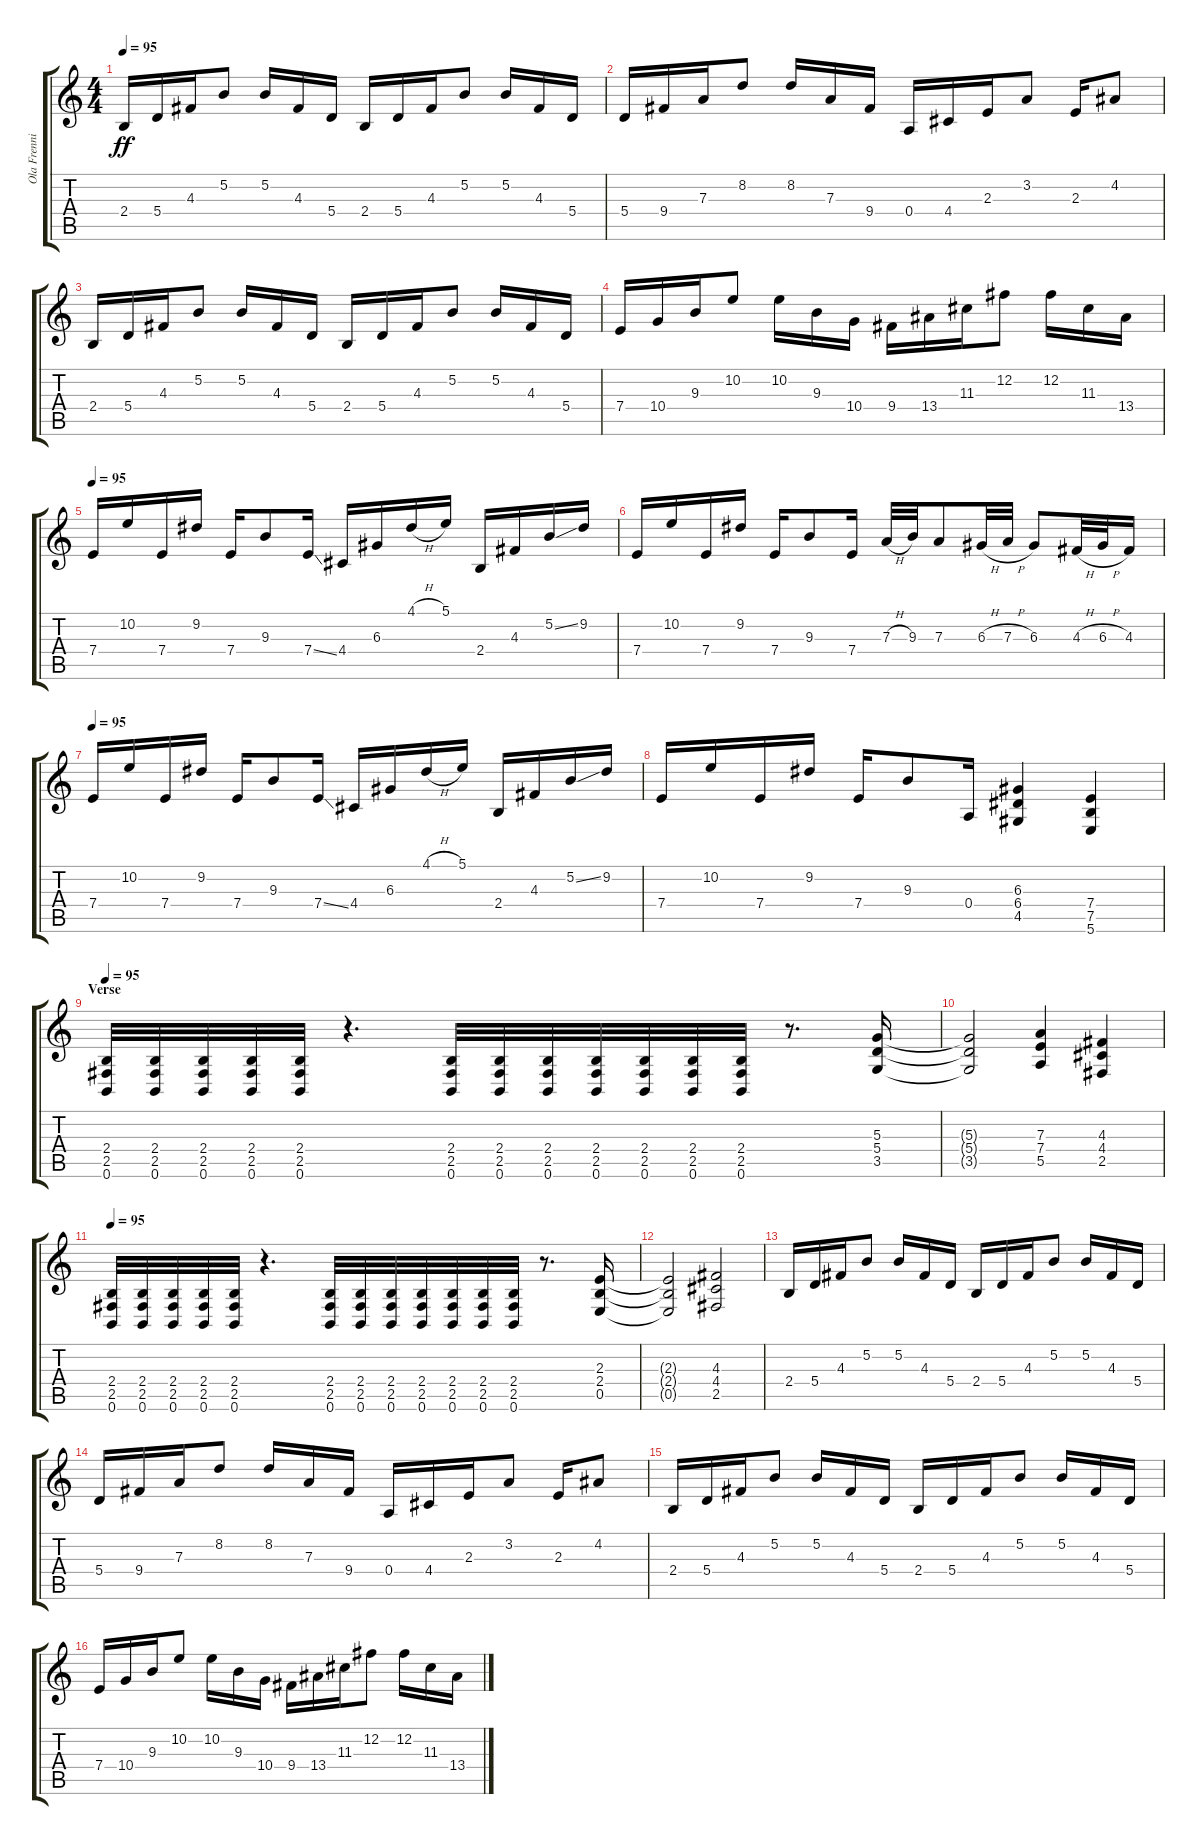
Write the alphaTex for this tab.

\track ("Ola Frenning" "Ola Frenni") {instrument distortionguitar}
\staff {score tabs}
\tuning (B3 Gb3 D3 A2 E2 B1) {hide}
\ts (4 4)
\tempo 95
\clef g2
\ks c
2.4.16{dy ff} 5.4.16 4.3.16 5.2.8 5.2.16 4.3.16 5.4.16 2.4.16 5.4.16 4.3.16 5.2.8 5.2.16 4.3.16 5.4.16 |
5.4.16 9.4.16 7.3.16 8.2.8 8.2.16 7.3.16 9.4.16 0.4.16 4.4.16 2.3.16 3.2.8 2.3.16 4.2.8 |
2.4.16 5.4.16 4.3.16 5.2.8 5.2.16 4.3.16 5.4.16 2.4.16 5.4.16 4.3.16 5.2.8 5.2.16 4.3.16 5.4.16 |
7.4.16 10.4.16 9.3.16 10.2.8 10.2.16 9.3.16 10.4.16 9.4.16 13.4.16 11.3.16 12.2.8 12.2.16 11.3.16 13.4.16 |
\tempo 95
7.4.16 10.2.16 7.4.16 9.2.16 7.4.16 9.3.8 7.4{ss}.16 4.4.16 6.3.16 4.1{h}.16 5.1.16 2.4.16 4.3.16 5.2{ss}.16 9.2.16 |
7.4.16 10.2.16 7.4.16 9.2.16 7.4.16 9.3.8 7.4.16 7.3{h}.32 9.3.32 7.3.8 6.3{h}.32 7.3{h}.32 6.3.8 4.3{h}.32 6.3{h}.32 4.3.16 |
\tempo 95
7.4.16 10.2.16 7.4.16 9.2.16 7.4.16 9.3.8 7.4{ss}.16 4.4.16 6.3.16 4.1{h}.16 5.1.16 2.4.16 4.3.16 5.2{ss}.16 9.2.16 |
7.4.16 10.2.16 7.4.16 9.2.16 7.4.16 9.3.8 0.4.16 (6.3 6.4 4.5).4 (7.4 7.5 5.6).4 |
\section ("" "Verse")
\tempo 95
(2.4 2.5 0.6).32 (2.4 2.5 0.6).32 (2.4 2.5 0.6).32 (2.4 2.5 0.6).32 (2.4 2.5 0.6).32 r.4{d} (2.4 2.5 0.6).32 (2.4 2.5 0.6).32 (2.4 2.5 0.6).32 (2.4 2.5 0.6).32 (2.4 2.5 0.6).32 (2.4 2.5 0.6).32 (2.4 2.5 0.6).32 r.8{d} (5.3 5.4 3.5).16 |
(5.3{t} 5.4{t} 3.5{t}).2 (7.3 7.4 5.5).4 (4.3 4.4 2.5).4 |
\tempo 95
(2.4 2.5 0.6).32 (2.4 2.5 0.6).32 (2.4 2.5 0.6).32 (2.4 2.5 0.6).32 (2.4 2.5 0.6).32 r.4{d} (2.4 2.5 0.6).32 (2.4 2.5 0.6).32 (2.4 2.5 0.6).32 (2.4 2.5 0.6).32 (2.4 2.5 0.6).32 (2.4 2.5 0.6).32 (2.4 2.5 0.6).32 r.8{d} (2.3 2.4 0.5).16 |
(2.3{t} 2.4{t} 0.5{t}).2 (4.3 4.4 2.5).2 |
2.4.16 5.4.16 4.3.16 5.2.8 5.2.16 4.3.16 5.4.16 2.4.16 5.4.16 4.3.16 5.2.8 5.2.16 4.3.16 5.4.16 |
5.4.16 9.4.16 7.3.16 8.2.8 8.2.16 7.3.16 9.4.16 0.4.16 4.4.16 2.3.16 3.2.8 2.3.16 4.2.8 |
2.4.16 5.4.16 4.3.16 5.2.8 5.2.16 4.3.16 5.4.16 2.4.16 5.4.16 4.3.16 5.2.8 5.2.16 4.3.16 5.4.16 |
7.4.16 10.4.16 9.3.16 10.2.8 10.2.16 9.3.16 10.4.16 9.4.16 13.4.16 11.3.16 12.2.8 12.2.16 11.3.16 13.4.16
